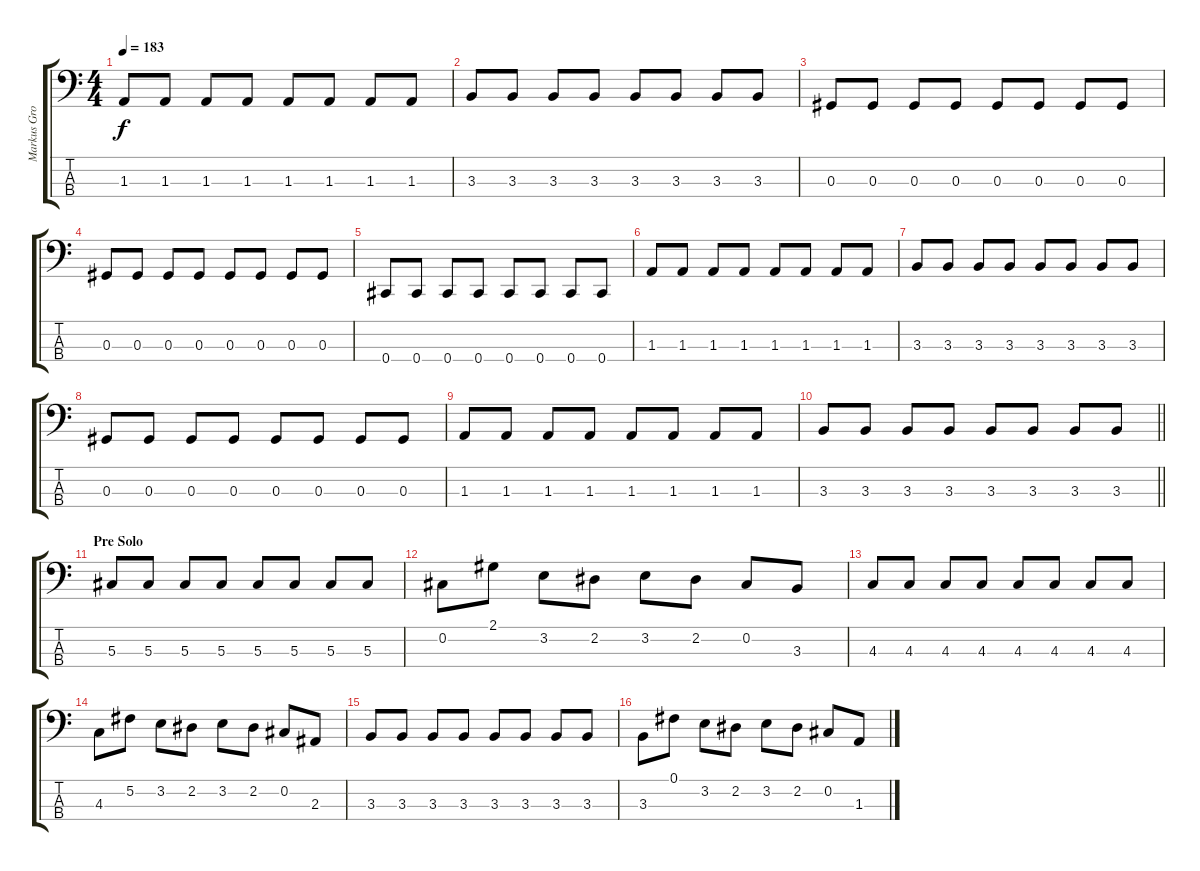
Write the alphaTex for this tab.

\track ("Markus Grosskopf" "Markus Gro") {instrument slapbass2}
\staff {score tabs}
\tuning (Gb2 Db2 Ab1 Db1) {hide}
\ts (4 4)
\tempo 183
\clef f4
\ks c
1.3.8{dy f} 1.3.8 1.3.8 1.3.8 1.3.8 1.3.8 1.3.8 1.3.8 |
3.3.8 3.3.8 3.3.8 3.3.8 3.3.8 3.3.8 3.3.8 3.3.8 |
0.3.8 0.3.8 0.3.8 0.3.8 0.3.8 0.3.8 0.3.8 0.3.8 |
0.3.8 0.3.8 0.3.8 0.3.8 0.3.8 0.3.8 0.3.8 0.3.8 |
0.4.8 0.4.8 0.4.8 0.4.8 0.4.8 0.4.8 0.4.8 0.4.8 |
1.3.8 1.3.8 1.3.8 1.3.8 1.3.8 1.3.8 1.3.8 1.3.8 |
3.3.8 3.3.8 3.3.8 3.3.8 3.3.8 3.3.8 3.3.8 3.3.8 |
0.3.8 0.3.8 0.3.8 0.3.8 0.3.8 0.3.8 0.3.8 0.3.8 |
1.3.8 1.3.8 1.3.8 1.3.8 1.3.8 1.3.8 1.3.8 1.3.8 |
\barLineRight lightlight
3.3.8 3.3.8 3.3.8 3.3.8 3.3.8 3.3.8 3.3.8 3.3.8 |
\section ("" "Pre Solo")
5.3.8 5.3.8 5.3.8 5.3.8 5.3.8 5.3.8 5.3.8 5.3.8 |
0.2.8 2.1.8 3.2.8 2.2.8 3.2.8 2.2.8 0.2.8 3.3.8 |
4.3.8 4.3.8 4.3.8 4.3.8 4.3.8 4.3.8 4.3.8 4.3.8 |
4.3.8 5.2.8 3.2.8 2.2.8 3.2.8 2.2.8 0.2.8 2.3.8 |
3.3.8 3.3.8 3.3.8 3.3.8 3.3.8 3.3.8 3.3.8 3.3.8 |
3.3.8 0.1.8 3.2.8 2.2.8 3.2.8 2.2.8 0.2.8 1.3.8
